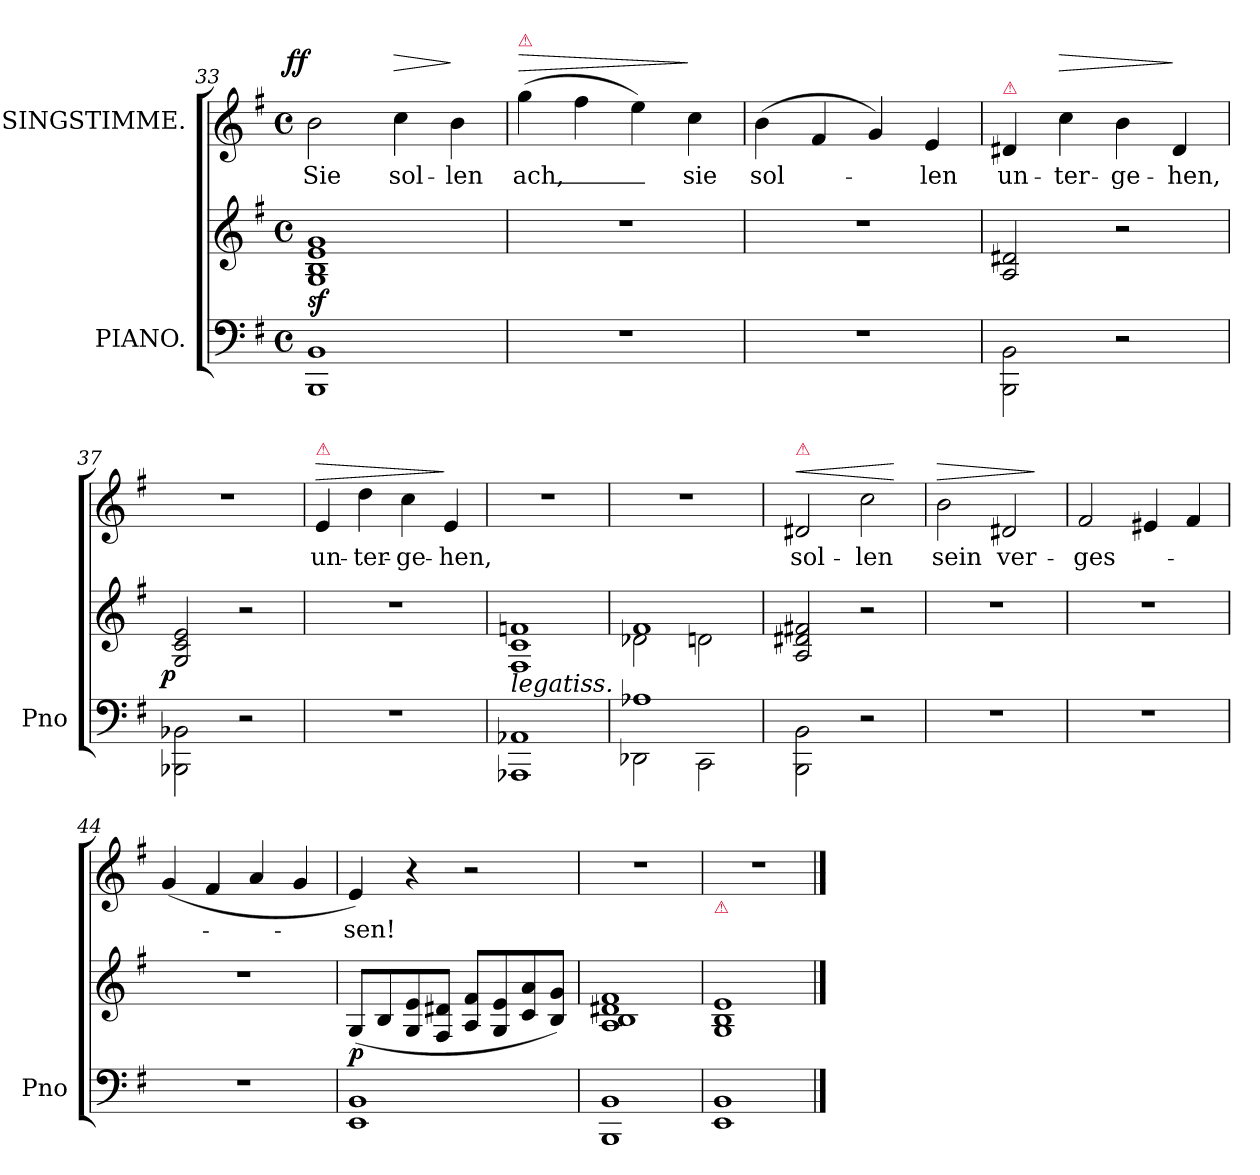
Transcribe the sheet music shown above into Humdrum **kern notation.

**kern	**kern	**dynam	**kern	**text	**dynam
*part2	*part2	*part2	*part1	*part1	*part1
*staff3	*staff2	*staff2/3	*staff1	*staff1	*staff1
*I"PIANO.	*	*	*I"SINGSTIMME.	*	*
*I'Pno	*	*	*	*	*
*clefF4	*clefG2	*	*clefG2	*	*
*k[f#]	*k[f#]	*	*k[f#]	*	*
*G:	*G:	*	*G:	*	*
*M4/4	*M4/4	*	*M4/4	*	*
*met(c)	*met(c)	*	*met(c)	*	*
=33	=33	=33	=33	=33	=33
!	!	!	!	!	!LO:DY:a:rj
1BBB\ 1BB\	1G/ 1B/ 1e/ 1g/	sf	2b	Sie	ff
!	!	!	!	!	!LO:HP:a
.	.	.	4cc	sol-	>
.	.	.	4b	-len	]
=34	=34	=34	=34	=34	=34
!	!	!	!LO:TX:a:color=crimson:t=⚠	!	!
!	!	!	!	!	!LO:HP:a
1rF	1rdd	.	(>4gg	ach,_	>
.	.	.	4ff#	.	.
.	.	.	4ee)	.	.
.	.	.	4cc	sie	]
=35	=35	=35	=35	=35	=35
1rF	1rdd	.	(>4b\	sol-	.
.	.	.	4f#	.	.
.	.	.	4g)	.	.
.	.	.	4e	-len	.
=36	=36	=36	=36	=36	=36
!	!	!	!LO:TX:a:color=crimson:t=⚠	!	!
2BBB\ 2BB\	2A/ 2d#X/	.	4d#X	un-	.
!	!	!	!	!	!LO:HP:a
.	.	.	4cc	-ter-	>
2r	2r	.	4b	-ge-	.
.	.	.	4d#	-hen,	]
=37	=37	=37	=37	=37	=37
!	!	!LO:DY:rj	!	!	!
2BBB-X\ 2BB-X\	2G/ 2c/ 2e/	p	1rdd	.	.
2r	2r	.	.	.	.
=38	=38	=38	=38	=38	=38
!	!	!	!LO:TX:a:color=crimson:t=⚠	!	!
!	!	!	!	!	!LO:HP:a
1rF	1rdd	.	4e	un-	>
.	.	.	4dd	-ter-	.
.	.	.	4cc	-ge-	.
.	.	.	4e	-hen,	]
=39	=39	=39	=39	=39	=39
!LO:TX:a:i:t=legatiss.	!	!	!	!	!
1AAA-X\ 1AA-X\	1F#/ 1c/ 1fn/	.	1rdd	.	.
=40	=40	=40	=40	=40	=40
*^	*^	*	*	*	*
1A-X	2DD-X	1f#	2d-X	.	1rdd	.	.
.	2CC	.	2dn	.	.	.	.
=41	=41	=41	=41	=41	=41	=41	=41
!	!	!	!	!	!LO:TX:a:color=crimson:t=⚠	!	!
!	!	!	!	!	!	!	!LO:HP:a
*v	*v	*	*	*	*	*	*
*	*v	*v	*	*	*	*
2BBB\ 2BB\	2A/ 2d#X/ 2f#X/	.	2d#X	sol-	<
2r	2r	.	2cc	-len	.
.	.	.	.	.	[
=42	=42	=42	=42	=42	=42
!	!	!	!	!	!LO:HP:a
1rF	1rdd	.	2b	sein	>
.	.	.	2d#X	ver-	.
.	.	.	.	.	]
=43	=43	=43	=43	=43	=43
1rF	1rdd	.	2f#	-ges-	.
.	.	.	4e#X	.	.
.	.	.	4f#	.	.
=44	=44	=44	=44	=44	=44
1rF	1rdd	.	(>4g	.	.
.	.	.	4f#	.	.
.	.	.	4a	.	.
.	.	.	4g	.	.
=45	=45	=45	=45	=45	=45
1EE\ 1BB\	(>8G/L	p	4e)	-sen!	.
.	8B/	.	.	.	.
.	8G/ 8e/	.	4r	.	.
.	8F#/ 8d#X/J	.	.	.	.
.	8A/ 8f#/L	.	2r	.	.
.	8G/ 8e/	.	.	.	.
.	8c 8a	.	.	.	.
.	8B 8gJ)	.	.	.	.
=46	=46	=46	=46	=46	=46
1BBB\ 1BB\	1A/ 1B/ 1d#X/ 1f#/	.	1rdd	.	.
=47	=47	=47	=47	=47	=47
!	!	!	!LO:TX:b:color=crimson:t=⚠	!	!
1EE\ 1BB\	1G/ 1B/ 1e/	.	1rdd	.	.
==	==	==	==	==	==
*-	*-	*-	*-	*-	*-
